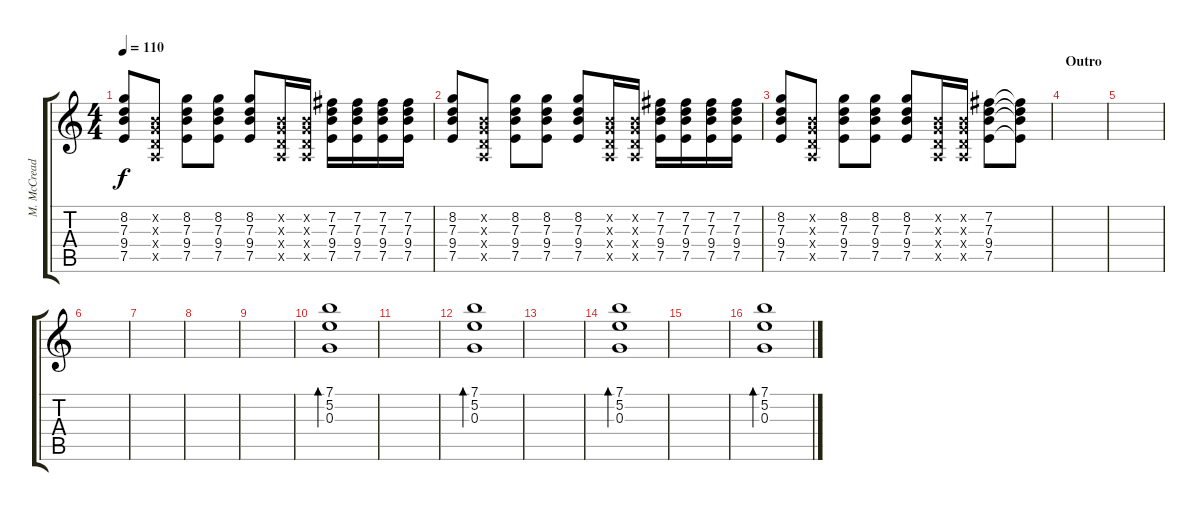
\track ("M. McCready" "M. McCread") {instrument electricguitarclean}
\staff {score tabs}
\tuning (E4 B3 G3 D3 A2 E2) {hide}
\ts (4 4)
\tempo 110
\clef g2
\ks c
(8.2 7.3 9.4 7.5).8{dy f} (0.2{x} 0.3{x} 0.4{x} 0.5{x}).8 (8.2 7.3 9.4 7.5).8 (8.2 7.3 9.4 7.5).8 (8.2 7.3 9.4 7.5).8 (0.2{x} 0.3{x} 0.4{x} 0.5{x}).16 (0.2{x} 0.3{x} 0.4{x} 0.5{x}).16 (7.2 7.3 9.4 7.5).16 (7.2 7.3 9.4 7.5).16 (7.2 7.3 9.4 7.5).16 (7.2 7.3 9.4 7.5).16 |
(8.2 7.3 9.4 7.5).8 (0.2{x} 0.3{x} 0.4{x} 0.5{x}).8 (8.2 7.3 9.4 7.5).8 (8.2 7.3 9.4 7.5).8 (8.2 7.3 9.4 7.5).8 (0.2{x} 0.3{x} 0.4{x} 0.5{x}).16 (0.2{x} 0.3{x} 0.4{x} 0.5{x}).16 (7.2 7.3 9.4 7.5).16 (7.2 7.3 9.4 7.5).16 (7.2 7.3 9.4 7.5).16 (7.2 7.3 9.4 7.5).16 |
(8.2 7.3 9.4 7.5).8 (0.2{x} 0.3{x} 0.4{x} 0.5{x}).8 (8.2 7.3 9.4 7.5).8 (8.2 7.3 9.4 7.5).8 (8.2 7.3 9.4 7.5).8 (0.2{x} 0.3{x} 0.4{x} 0.5{x}).16 (0.2{x} 0.3{x} 0.4{x} 0.5{x}).16 (7.2 7.3 9.4 7.5).8 (7.2{t} 7.3{t} 9.4{t} 7.5{t}).8 |
\section ("" "Outro")
|
|
|
|
|
|
(7.1 5.2 0.3).1{bd 480} |
|
(7.1 5.2 0.3).1{bd 480} |
|
(7.1 5.2 0.3).1{bd 480} |
|
(7.1 5.2 0.3).1{bd 480}
